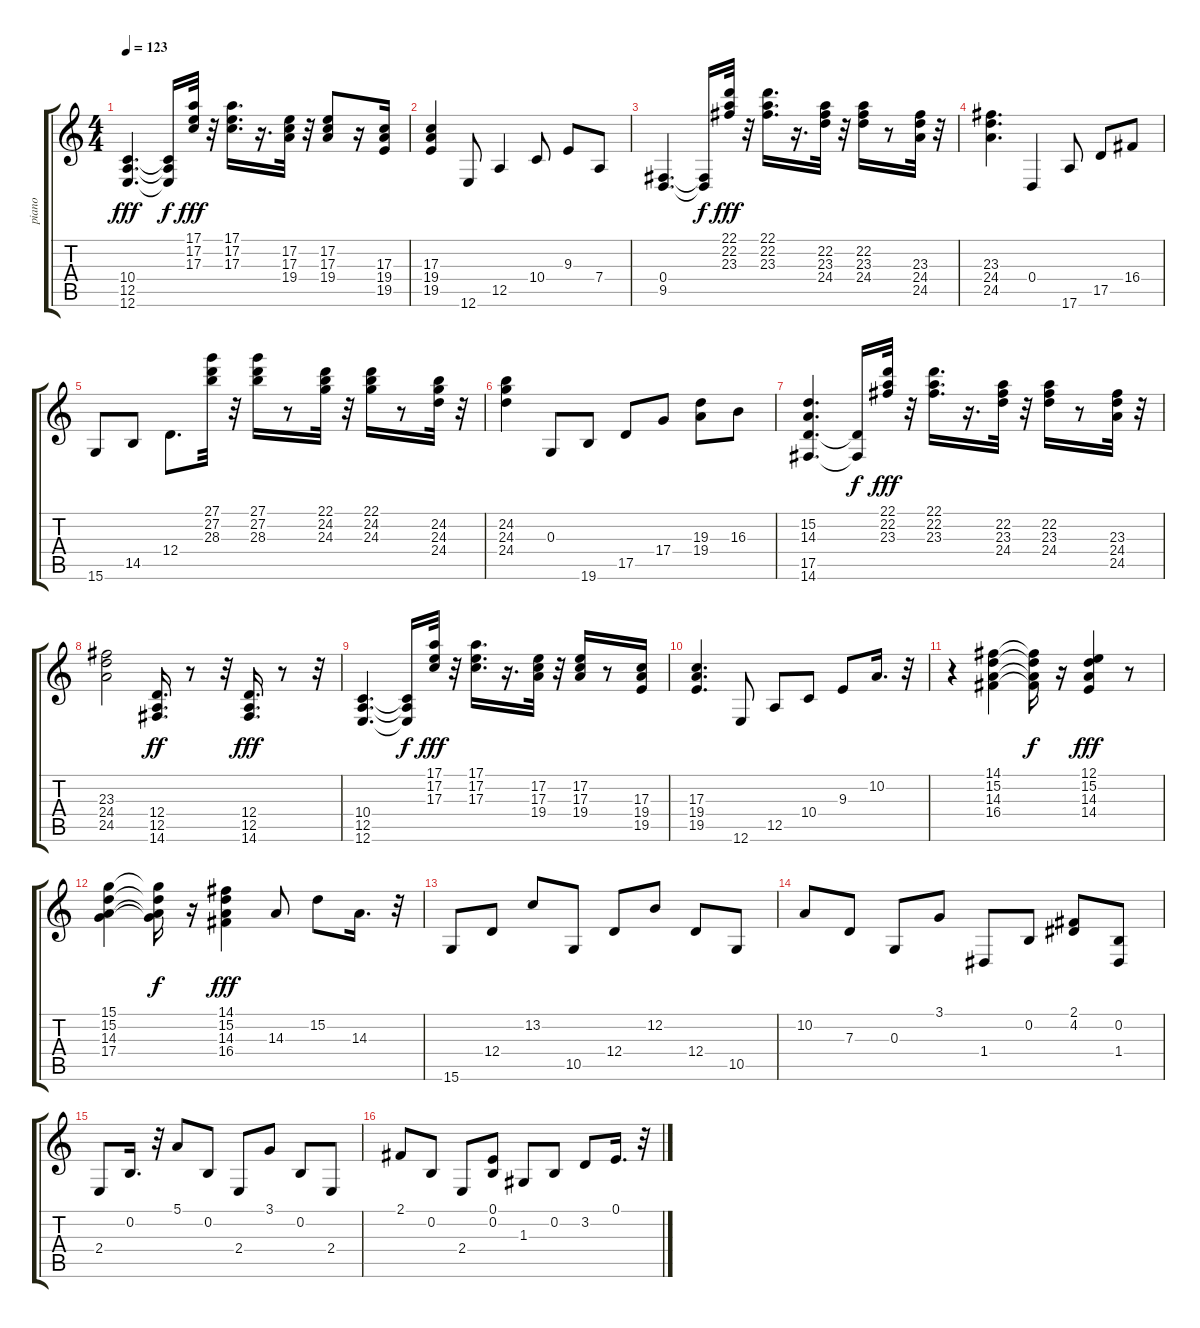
\track ("piano" "piano") {instrument acousticgrandpiano}
\staff {score tabs}
\tuning (E4 B3 G3 D3 A2 E2) {hide}
\ts (4 4)
\tempo 123
\clef g2
\ks c
(10.4 12.5 12.6).4{d dy fff} (10.4{t} 12.5{t} 12.6{t}).16{dy f} (17.1 17.2 17.3).32{dy fff} r.32 (17.1 17.2 17.3).16{d} r.16{d} (17.2 17.3 19.4).32 r.32 (17.2 17.3 19.4).8 r.16 (17.3 19.4 19.5).16 |
(17.3 19.4 19.5).4 12.6.8 12.5.4 10.4.8 9.3.8 7.4.8 |
(0.4 9.5).4{d} (0.4{t} 9.5{t}).16{dy f} (22.1 22.2 23.3).32{dy fff} r.32 (22.1 22.2 23.3).16{d} r.16{d} (22.2 23.3 24.4).32 r.32 (22.2 23.3 24.4).16 r.8 (23.3 24.4 24.5).32 r.32 |
(23.3 24.4 24.5).4{d} 0.4.4 17.6.8 17.5.8 16.4.8 |
15.6.8 14.5.8 12.4.8{d} (27.1 27.2 28.3).32 r.32 (27.1 27.2 28.3).16 r.8 (22.1 24.2 24.3).32 r.32 (22.1 24.2 24.3).16 r.8 (24.2 24.3 24.4).32 r.32 |
(24.2 24.3 24.4).4 0.3.8 19.6.8 17.5.8 17.4.8 (19.3 19.4).8 16.3.8 |
(15.2 14.3 17.5 14.6).4{d} (17.5{t} 14.6{t}).16{dy f} (22.1 22.2 23.3).32{dy fff} r.32 (22.1 22.2 23.3).16{d} r.16{d} (22.2 23.3 24.4).32 r.32 (22.2 23.3 24.4).16 r.8 (23.3 24.4 24.5).32 r.32 |
(23.3 24.4 24.5).2 (12.4 12.5 14.6).16{d dy ff} r.8 r.32 (12.4 12.5 14.6).16{d dy fff} r.8 r.32 |
(10.4 12.5 12.6).4{d} (10.4{t} 12.5{t} 12.6{t}).16{dy f} (17.1 17.2 17.3).32{dy fff} r.32 (17.1 17.2 17.3).16{d} r.16{d} (17.2 17.3 19.4).32 r.32 (17.2 17.3 19.4).16 r.8 (17.3 19.4 19.5).16 |
(17.3 19.4 19.5).4{d} 12.6.8 12.5.8 10.4.8 9.3.8 10.2.16{d} r.32 |
r.4 (14.1 15.2 14.3 16.4).4 (14.1{t} 15.2{t} 14.3{t} 16.4{t}).16{dy f} r.16 (12.1 15.2 14.3 14.4).4{dy fff} r.8 |
(15.1 15.2 14.3 17.4).4 (15.1{t} 15.2{t} 14.3{t} 17.4{t}).16{dy f} r.16 (14.1 15.2 14.3 16.4).4{dy fff} 14.3.8 15.2.8 14.3.16{d} r.32 |
15.6.8 12.4.8 13.2.8 10.5.8 12.4.8 12.2.8 12.4.8 10.5.8 |
10.2.8 7.3.8 0.3.8 3.1.8 1.4.8 0.2.8 (2.1 4.2).8 (0.2 1.4).8 |
2.4.8 0.2.16{d} r.32 5.1.8 0.2.8 2.4.8 3.1.8 0.2.8 2.4.8 |
2.1.8 0.2.8 2.4.8 (0.1 0.2).8 1.3.8 0.2.8 3.2.8 0.1.16{d} r.32
